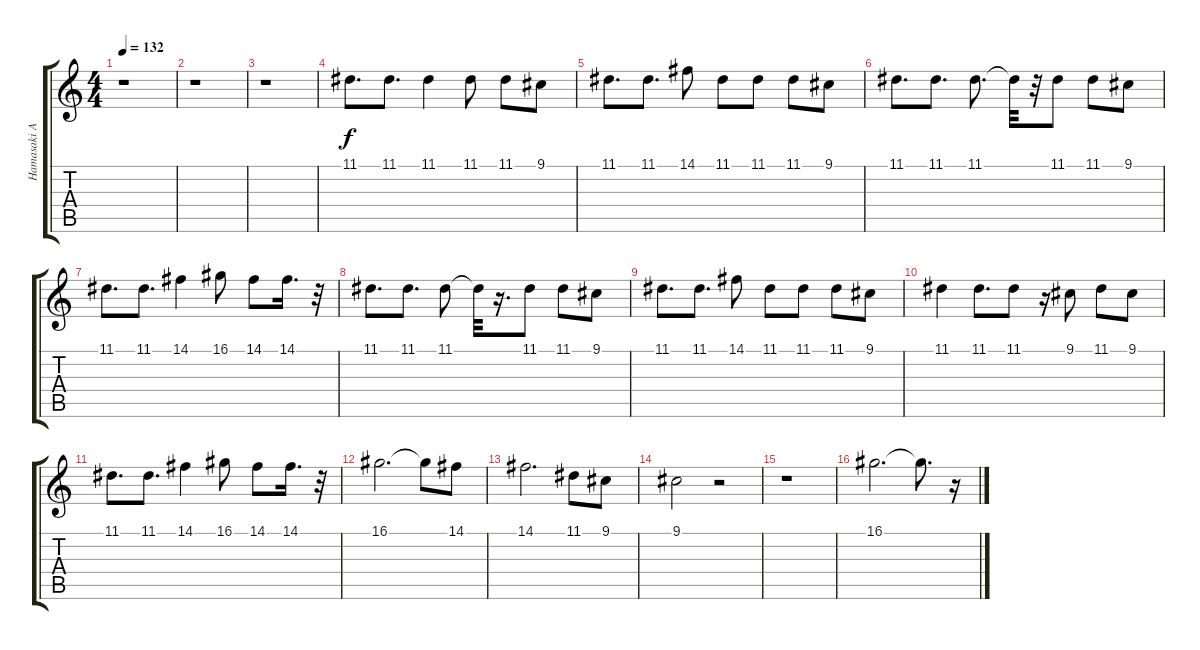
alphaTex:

\track ("Hamasaki Ayumi (Lyrics)" "Hamasaki A") {instrument tenorsax}
\staff {score tabs}
\tuning (E4 B3 G3 D3 A2 E2) {hide}
\ts (4 4)
\tempo 132
\clef g2
\ks c
r.1{dy f} |
r.1 |
r.1 |
11.1.8{d} 11.1.8{d} 11.1.4 11.1.8 11.1.8 9.1.8 |
11.1.8{d} 11.1.8{d} 14.1.8 11.1.8 11.1.8 11.1.8 9.1.8 |
11.1.8{d} 11.1.8{d} 11.1.8{d} 11.1{t}.32 r.32 11.1.8 11.1.8 9.1.8 |
11.1.8{d} 11.1.8{d} 14.1.4 16.1.8 14.1.8 14.1.16{d} r.32 |
11.1.8{d} 11.1.8{d} 11.1.8 11.1{t}.32 r.16{d} 11.1.8 11.1.8 9.1.8 |
11.1.8{d} 11.1.8{d} 14.1.8 11.1.8 11.1.8 11.1.8 9.1.8 |
11.1.4 11.1.8{d} 11.1.8 r.16 9.1.8 11.1.8 9.1.8 |
11.1.8{d} 11.1.8{d} 14.1.4 16.1.8 14.1.8 14.1.16{d} r.32 |
16.1.2{d} 16.1{t}.8 14.1.8 |
14.1.2{d} 11.1.8 9.1.8 |
9.1.2 r.2 |
r.1 |
16.1.2{d} 16.1{t}.8{d} r.16
